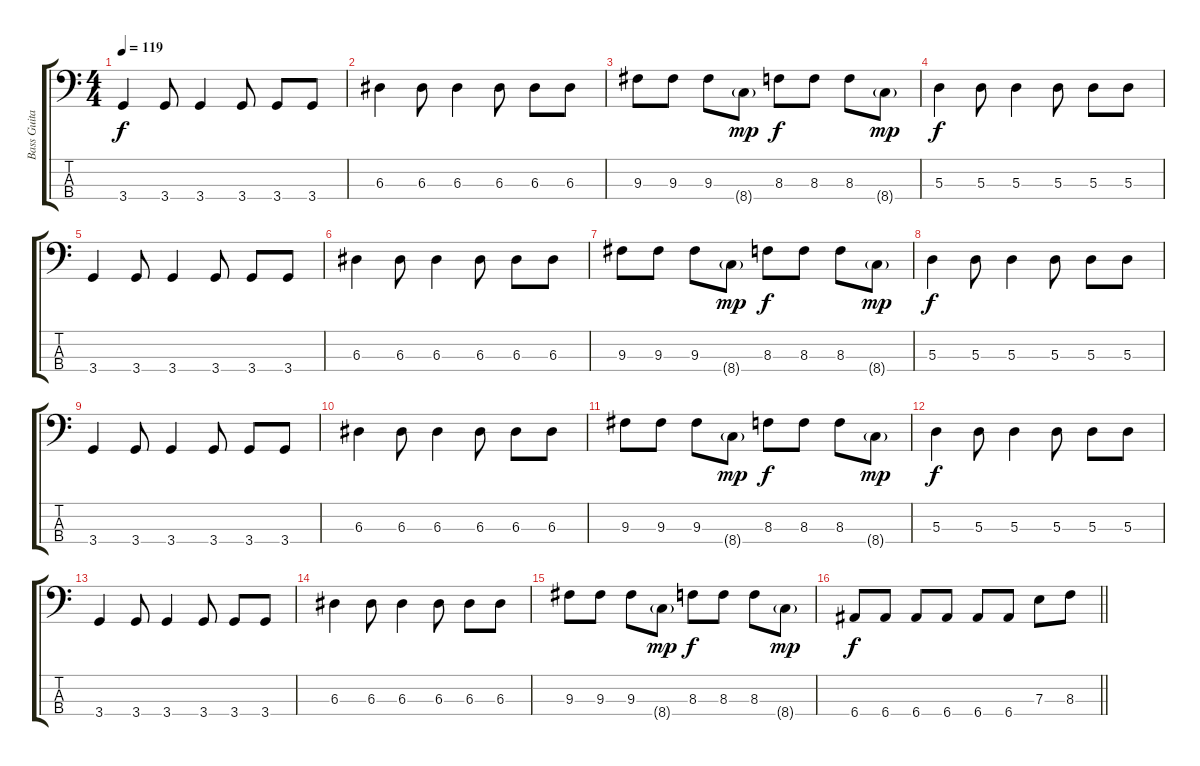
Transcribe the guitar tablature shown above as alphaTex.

\track ("Bass Guitar" "Bass Guita") {instrument electricbassfinger}
\staff {score tabs}
\tuning (G2 D2 A1 E1) {hide}
\ts (4 4)
\tempo 119
\clef f4
\ks c
3.4.4{dy f} 3.4.8 3.4.4 3.4.8 3.4.8 3.4.8 |
6.3.4 6.3.8 6.3.4 6.3.8 6.3.8 6.3.8 |
9.3.8 9.3.8 9.3.8 8.4{g}.8{dy mp} 8.3.8{dy f} 8.3.8 8.3.8 8.4{g}.8{dy mp} |
5.3.4{dy f} 5.3.8 5.3.4 5.3.8 5.3.8 5.3.8 |
3.4.4 3.4.8 3.4.4 3.4.8 3.4.8 3.4.8 |
6.3.4 6.3.8 6.3.4 6.3.8 6.3.8 6.3.8 |
9.3.8 9.3.8 9.3.8 8.4{g}.8{dy mp} 8.3.8{dy f} 8.3.8 8.3.8 8.4{g}.8{dy mp} |
5.3.4{dy f} 5.3.8 5.3.4 5.3.8 5.3.8 5.3.8 |
3.4.4 3.4.8 3.4.4 3.4.8 3.4.8 3.4.8 |
6.3.4 6.3.8 6.3.4 6.3.8 6.3.8 6.3.8 |
9.3.8 9.3.8 9.3.8 8.4{g}.8{dy mp} 8.3.8{dy f} 8.3.8 8.3.8 8.4{g}.8{dy mp} |
5.3.4{dy f} 5.3.8 5.3.4 5.3.8 5.3.8 5.3.8 |
3.4.4 3.4.8 3.4.4 3.4.8 3.4.8 3.4.8 |
6.3.4 6.3.8 6.3.4 6.3.8 6.3.8 6.3.8 |
9.3.8 9.3.8 9.3.8 8.4{g}.8{dy mp} 8.3.8{dy f} 8.3.8 8.3.8 8.4{g}.8{dy mp} |
\barLineRight lightlight
6.4.8{dy f} 6.4.8 6.4.8 6.4.8 6.4.8 6.4.8 7.3.8 8.3.8
